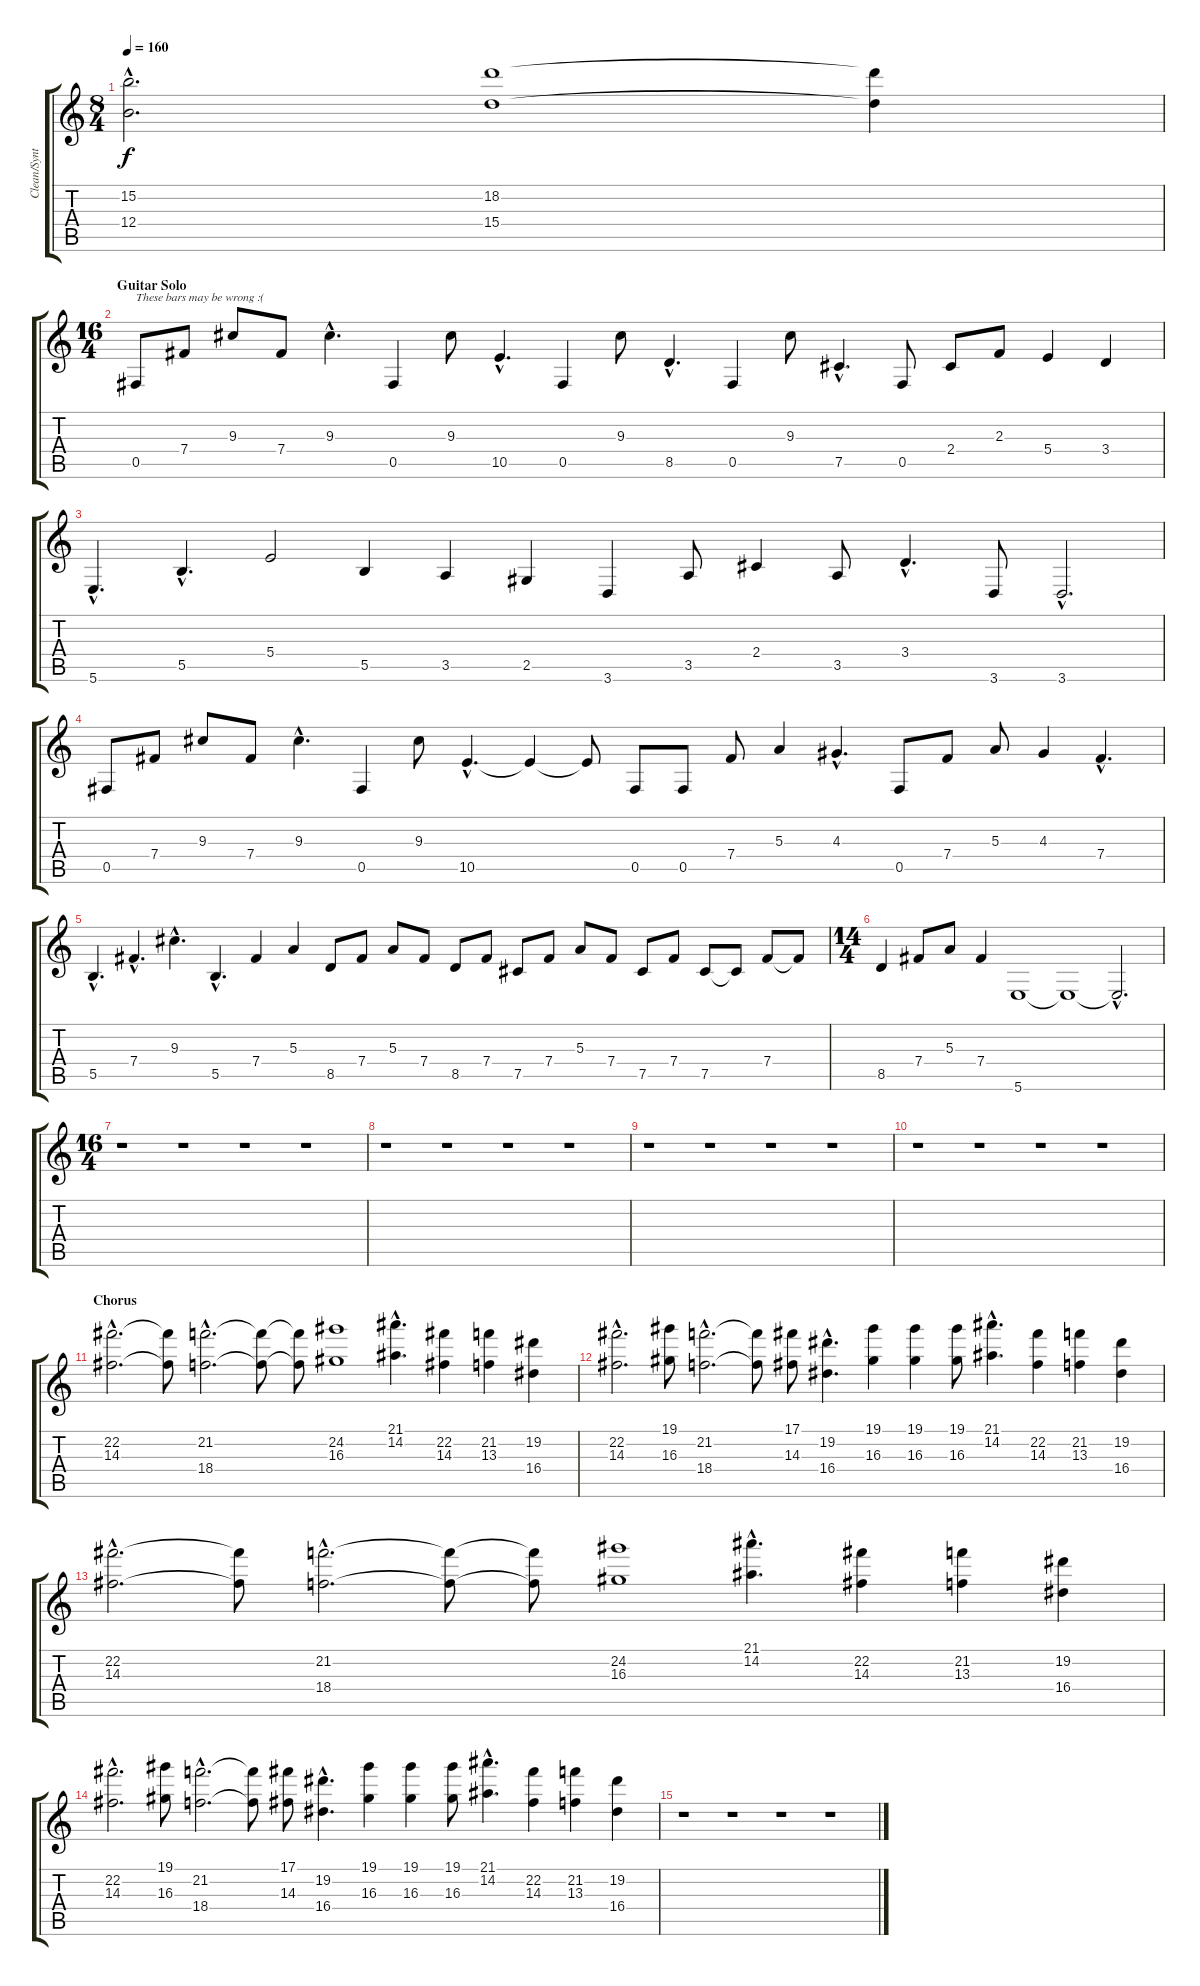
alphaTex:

\track ("Clean/Synth" "Clean/Synt") {instrument acousticguitarsteel}
\staff {score tabs}
\tuning (Db4 Ab3 E3 B2 Gb2 B1) {hide}
\ts (8 4)
\tempo 160
\clef g2
\ks c
(15.2{hac} 12.4{hac}).2{d dy f instrument lead6voice} (18.2 15.4).1 (18.2{t} 15.4{t}).4 |
\ts (16 4)
\section ("" "Guitar Solo")
0.5.8{txt "These bars may be wrong :(" volume 13 instrument acousticguitarsteel} 7.4.8 9.3.8 7.4.8 9.3{hac}.4{d} 0.5.4 9.3.8 10.5{hac}.4{d} 0.5.4 9.3.8 8.5{hac}.4{d} 0.5.4 9.3.8 7.5{hac}.4{d} 0.5.8 2.4.8 2.3.8 5.4.4 3.4.4 |
5.6{hac}.4{d} 5.5{hac}.4{d} 5.4.2 5.5.4 3.5.4 2.5.4 3.6.4 3.5.8 2.4.4 3.5.8 3.4{hac}.4{d} 3.6.8 3.6{hac}.2{d} |
0.5.8 7.4.8 9.3.8 7.4.8 9.3{hac}.4{d} 0.5.4 9.3.8 10.5{hac}.4{d} 10.5{t}.4 10.5{t}.8 0.5.8 0.5.8 7.4.8 5.3.4 4.3{hac}.4{d} 0.5.8 7.4.8 5.3.8 4.3.4 7.4{hac}.4{d} |
5.5{hac}.4{d} 7.4{hac}.4{d} 9.3{hac}.4{d} 5.5{hac}.4{d} 7.4.4 5.3.4 8.5.8 7.4.8 5.3.8 7.4.8 8.5.8 7.4.8 7.5.8 7.4.8 5.3.8 7.4.8 7.5.8 7.4.8 7.5.8 7.5{t}.8 7.4.8 7.4{t}.8 |
\ts (14 4)
8.5.4 7.4.8 5.3.8 7.4.4 5.6.1 5.6{t}.1 5.6{hac t}.2{d} |
\ts (16 4)
r.1 r.1 r.1 r.1 |
r.1 r.1 r.1 r.1 |
r.1 r.1 r.1 r.1 |
r.1 r.1 r.1 r.1 |
\section ("" "Chorus")
(22.2{hac} 14.3{hac}).2{d volume 15 instrument stringensemble1} (22.2{t} 14.3{t}).8 (21.2{hac} 18.4{hac}).2{d} (21.2{t} 18.4{t}).8 (21.2{t} 18.4{t}).8 (24.2 16.3).1 (21.1{hac} 14.2{hac}).4{d} (22.2 14.3).4 (21.2 13.3).4 (19.2 16.4).4 |
(22.2{hac} 14.3{hac}).2{d volume 15 instrument stringensemble1} (19.1 16.3).8 (21.2{hac} 18.4{hac}).2{d} (21.2{t} 18.4{t}).8 (17.1 14.3).8 (19.2{hac} 16.4{hac}).4{d} (19.1 16.3).4 (19.1 16.3).4 (19.1 16.3).8 (21.1{hac} 14.2{hac}).4{d} (22.2 14.3).4 (21.2 13.3).4 (19.2 16.4).4 |
(22.2{hac} 14.3{hac}).2{d volume 15 instrument stringensemble1} (22.2{t} 14.3{t}).8 (21.2{hac} 18.4{hac}).2{d} (21.2{t} 18.4{t}).8 (21.2{t} 18.4{t}).8 (24.2 16.3).1 (21.1{hac} 14.2{hac}).4{d} (22.2 14.3).4 (21.2 13.3).4 (19.2 16.4).4 |
(22.2{hac} 14.3{hac}).2{d volume 15 instrument stringensemble1} (19.1 16.3).8 (21.2{hac} 18.4{hac}).2{d} (21.2{t} 18.4{t}).8 (17.1 14.3).8 (19.2{hac} 16.4{hac}).4{d} (19.1 16.3).4 (19.1 16.3).4 (19.1 16.3).8 (21.1{hac} 14.2{hac}).4{d} (22.2 14.3).4 (21.2 13.3).4 (19.2 16.4).4 |
r.1 r.1 r.1 r.1
